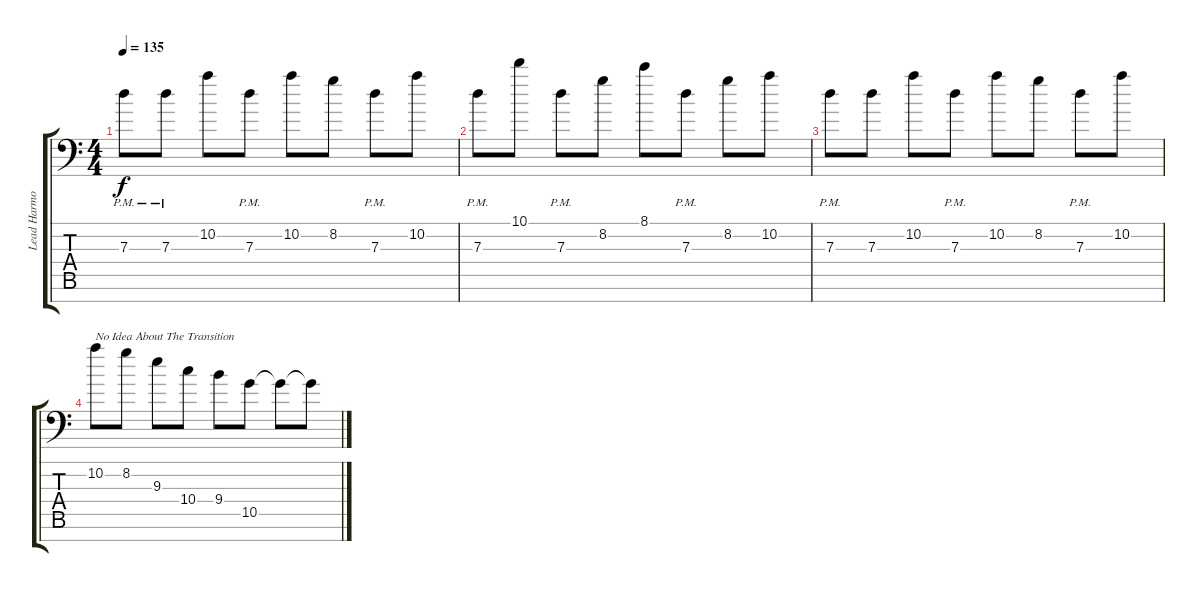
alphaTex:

\track ("Lead Harmonize" "Lead Harmo") {instrument overdrivenguitar}
\staff {score tabs}
\tuning (E4 B3 G3 D3 A2 E2 C-1) {hide}
\ts (4 4)
\tempo 135
\clef f4
\ks c
7.3{pm}.8{dy f} 7.3{pm}.8 10.2.8 7.3{pm}.8 10.2.8 8.2.8 7.3{pm}.8 10.2.8 |
7.3{pm}.8 10.1.8 7.3{pm}.8 8.2.8 8.1.8 7.3{pm}.8 8.2.8 10.2.8 |
7.3{pm}.8 7.3.8 10.2.8 7.3{pm}.8 10.2.8 8.2.8 7.3{pm}.8 10.2.8 |
10.2.8{txt "No Idea About The Transition"} 8.2.8 9.3.8 10.4.8 9.4.8 10.5.8 10.5{t}.8 10.5{t}.8
